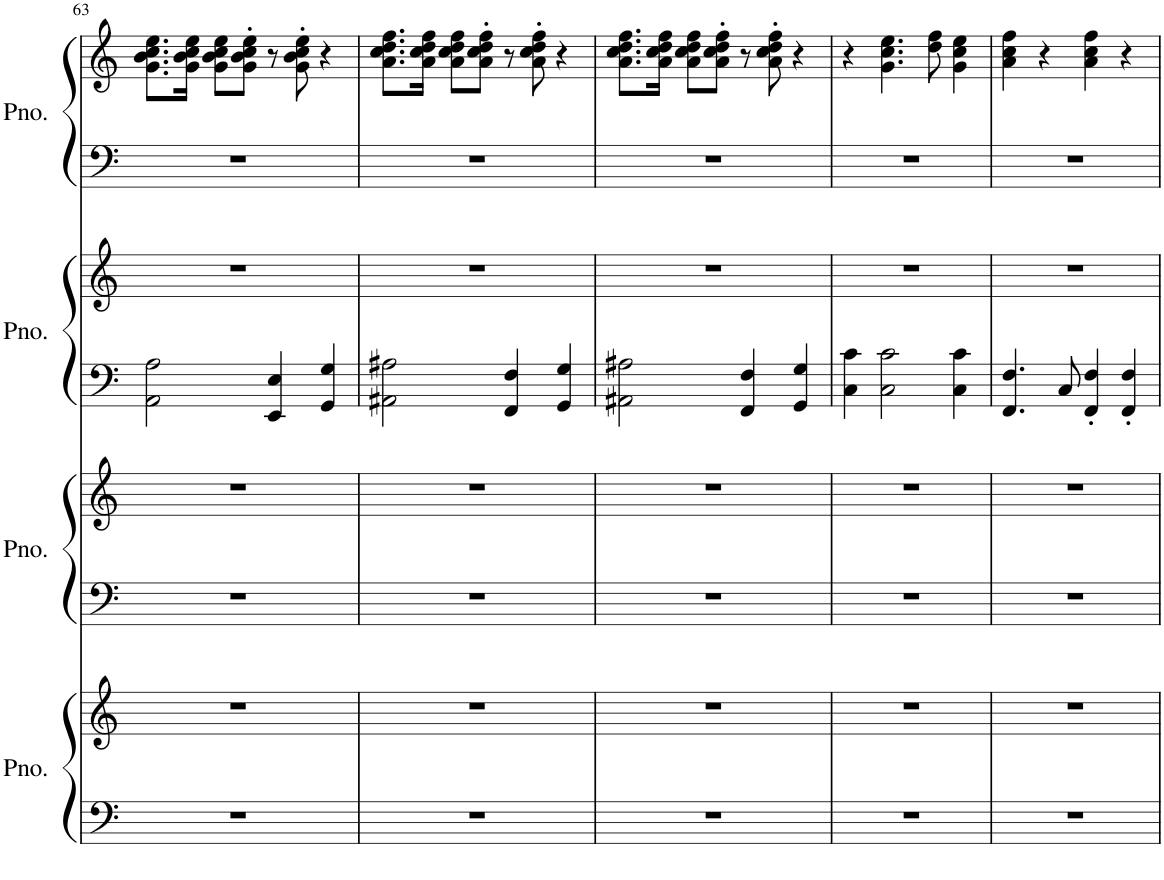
**kern	**kern	**kern	**kern	**kern	**kern	**kern	**kern
*part4	*part4	*part3	*part3	*part2	*part2	*part1	*part1
*staff8	*staff7	*staff6	*staff5	*staff4	*staff3	*staff2	*staff1
*I"Piano	*	*I"Piano	*	*I"Piano	*	*I"Piano	*
*I'Pno.	*	*I'Pno.	*	*I'Pno.	*	*I'Pno.	*
!!LO:PB:g=z
*clefF4	*clefG2	*clefF4	*clefG2	*clefF4	*clefG2	*clefF4	*clefG2
*k[]	*k[]	*k[]	*k[]	*k[]	*k[]	*k[]	*k[]
*M4/4	*M4/4	*M4/4	*M4/4	*M4/4	*M4/4	*M4/4	*M4/4
=63	=63	=63	=63	=63	=63	=63	=63
1r	1r	1r	1r	2AA\ 2A\	1r	1r	8.g\ 8.b\ 8.cc\ 8.ee\L
.	.	.	.	.	.	.	16g\ 16b\ 16cc\ 16ee\Jk
.	.	.	.	.	.	.	8g\ 8b\ 8cc\ 8ee\L
.	.	.	.	.	.	.	8g\' 8b\' 8cc\' 8ee\'J
.	.	.	.	4EE/ 4E/	.	.	8r
.	.	.	.	.	.	.	8g\' 8b\' 8cc\' 8ee\'
.	.	.	.	4GG/ 4G/	.	.	4r
=64	=64	=64	=64	=64	=64	=64	=64
1r	1r	1r	1r	2AA#X\ 2A#X\	1r	1r	8.a\ 8.cc\ 8.dd\ 8.ff\L
.	.	.	.	.	.	.	16a\ 16cc\ 16dd\ 16ff\Jk
.	.	.	.	.	.	.	8a\ 8cc\ 8dd\ 8ff\L
.	.	.	.	.	.	.	8a\' 8cc\' 8dd\' 8ff\'J
.	.	.	.	4FF/ 4F/	.	.	8r
.	.	.	.	.	.	.	8a\' 8cc\' 8dd\' 8ff\'
.	.	.	.	4GG/ 4G/	.	.	4r
=65	=65	=65	=65	=65	=65	=65	=65
1r	1r	1r	1r	2AA#X\ 2A#X\	1r	1r	8.a\ 8.cc\ 8.dd\ 8.ff\L
.	.	.	.	.	.	.	16a\ 16cc\ 16dd\ 16ff\Jk
.	.	.	.	.	.	.	8a\ 8cc\ 8dd\ 8ff\L
.	.	.	.	.	.	.	8a\' 8cc\' 8dd\' 8ff\'J
.	.	.	.	4FF/ 4F/	.	.	8r
.	.	.	.	.	.	.	8a\' 8cc\' 8dd\' 8ff\'
.	.	.	.	4GG/ 4G/	.	.	4r
=66	=66	=66	=66	=66	=66	=66	=66
1r	1r	1r	1r	4C\ 4c\	1r	1r	4r
.	.	.	.	2C\ 2c\	.	.	4.g\ 4.cc\ 4.ee\
.	.	.	.	.	.	.	8dd\ 8ff\
.	.	.	.	4C\ 4c\	.	.	4g\ 4cc\ 4ee\
=67	=67	=67	=67	=67	=67	=67	=67
1r	1r	1r	1r	4.FF/ 4.F/	1r	1r	4a\ 4cc\ 4ff\
.	.	.	.	.	.	.	4r
.	.	.	.	8C/	.	.	.
.	.	.	.	4FF/' 4F/'	.	.	4a\ 4cc\ 4ff\
.	.	.	.	4FF/' 4F/'	.	.	4r
=	=	=	=	=	=	=	=
*-	*-	*-	*-	*-	*-	*-	*-
